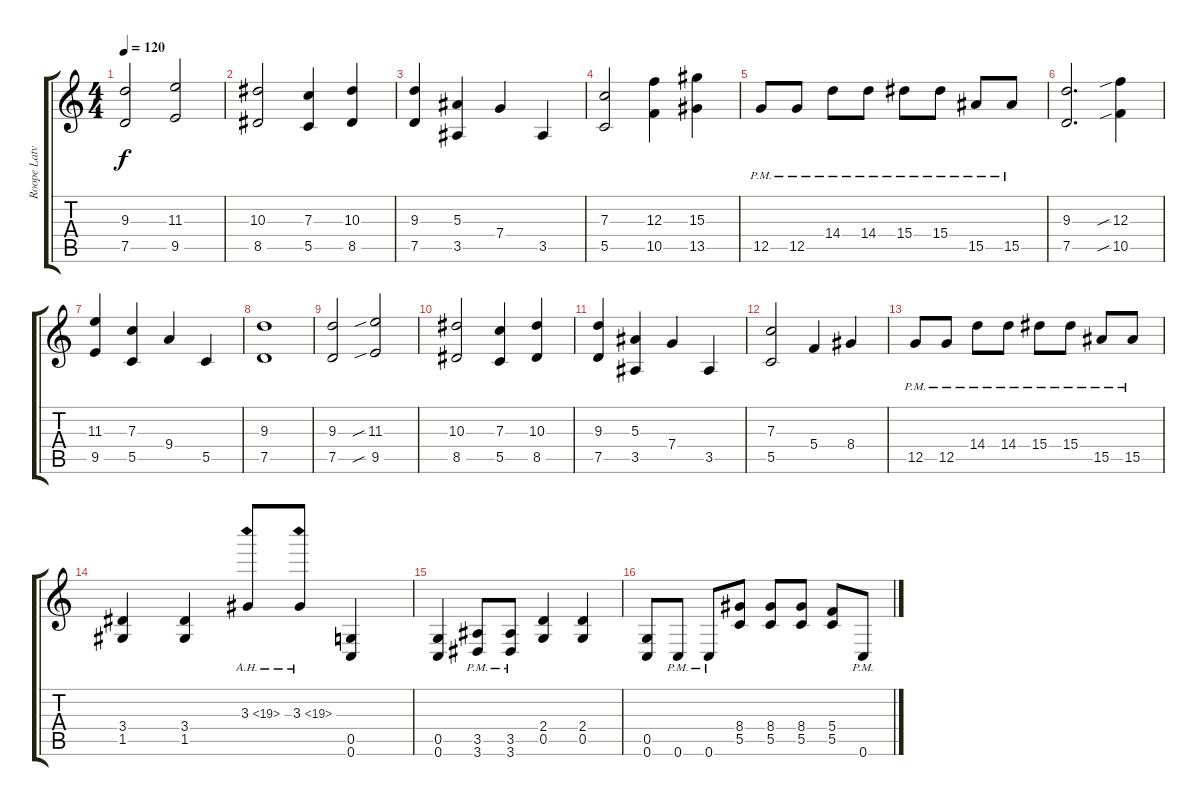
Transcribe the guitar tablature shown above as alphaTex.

\track ("Roope Latvala - Rhythm Guitar" "Roope Latv") {instrument distortionguitar}
\staff {score tabs}
\tuning (D4 A3 F3 C3 G2 C2) {hide}
\ts (4 4)
\tempo 120
\clef g2
\ks c
(9.3 7.5).2{dy f} (11.3 9.5).2 |
(10.3 8.5).2 (7.3 5.5).4 (10.3 8.5).4 |
(9.3 7.5).4 (5.3 3.5).4 7.4.4 3.5.4 |
(7.3 5.5).2 (12.3 10.5).4 (15.3 13.5).4 |
12.5{pm}.8 12.5{pm}.8 14.4{pm}.8 14.4{pm}.8 15.4{pm}.8 15.4{pm}.8 15.5{pm}.8 15.5{pm}.8 |
(9.3 7.5).2{d} (12.3{sib} 10.5{sib}).4 |
(11.3 9.5).4 (7.3 5.5).4 9.4.4 5.5.4 |
(9.3 7.5).1 |
(9.3 7.5).2 (11.3{sib} 9.5{sib}).2 |
(10.3 8.5).2 (7.3 5.5).4 (10.3 8.5).4 |
(9.3 7.5).4 (5.3 3.5).4 7.4.4 3.5.4 |
(7.3 5.5).2 5.4.4 8.4.4 |
12.5{pm}.8 12.5{pm}.8 14.4{pm}.8 14.4{pm}.8 15.4{pm}.8 15.4{pm}.8 15.5{pm}.8 15.5{pm}.8 |
(3.4 1.5).4 (3.4 1.5).4 3.3{ah 16}.8 3.3{ah 16}.8 (0.5 0.6).4 |
(0.5 0.6).4 (3.5{pm} 3.6{pm}).8 (3.5{pm} 3.6{pm}).8 (2.4 0.5).4 (2.4 0.5).4 |
(0.5 0.6).8 0.6{pm}.8 0.6{pm}.8 (8.4 5.5).8 (8.4 5.5).8 (8.4 5.5).8 (5.4 5.5).8 0.6{pm}.8
